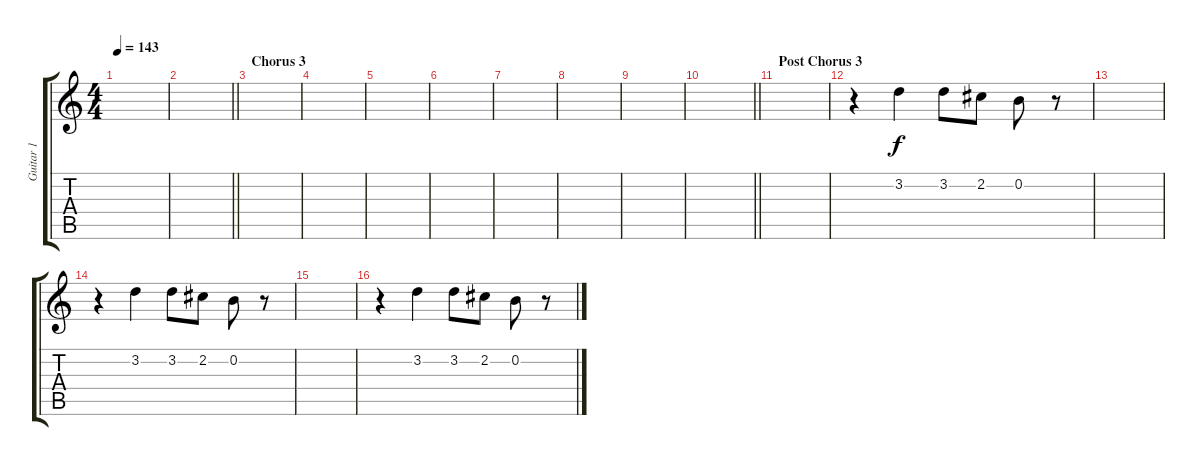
\track ("Guitar 1" "Guitar 1") {instrument overdrivenguitar}
\staff {score tabs}
\tuning (E4 B3 G3 D3 A2 E2) {hide}
\ts (4 4)
\tempo 143
\clef g2
\ks c
|
\barLineRight lightlight
|
\section ("" "Chorus 3")
|
|
|
|
|
|
|
\barLineRight lightlight
|
\section ("" "Post Chorus 3")
|
r.4 3.2.4 3.2.8 2.2.8 0.2.8 r.8 |
|
r.4 3.2.4 3.2.8 2.2.8 0.2.8 r.8 |
|
r.4 3.2.4 3.2.8 2.2.8 0.2.8 r.8
